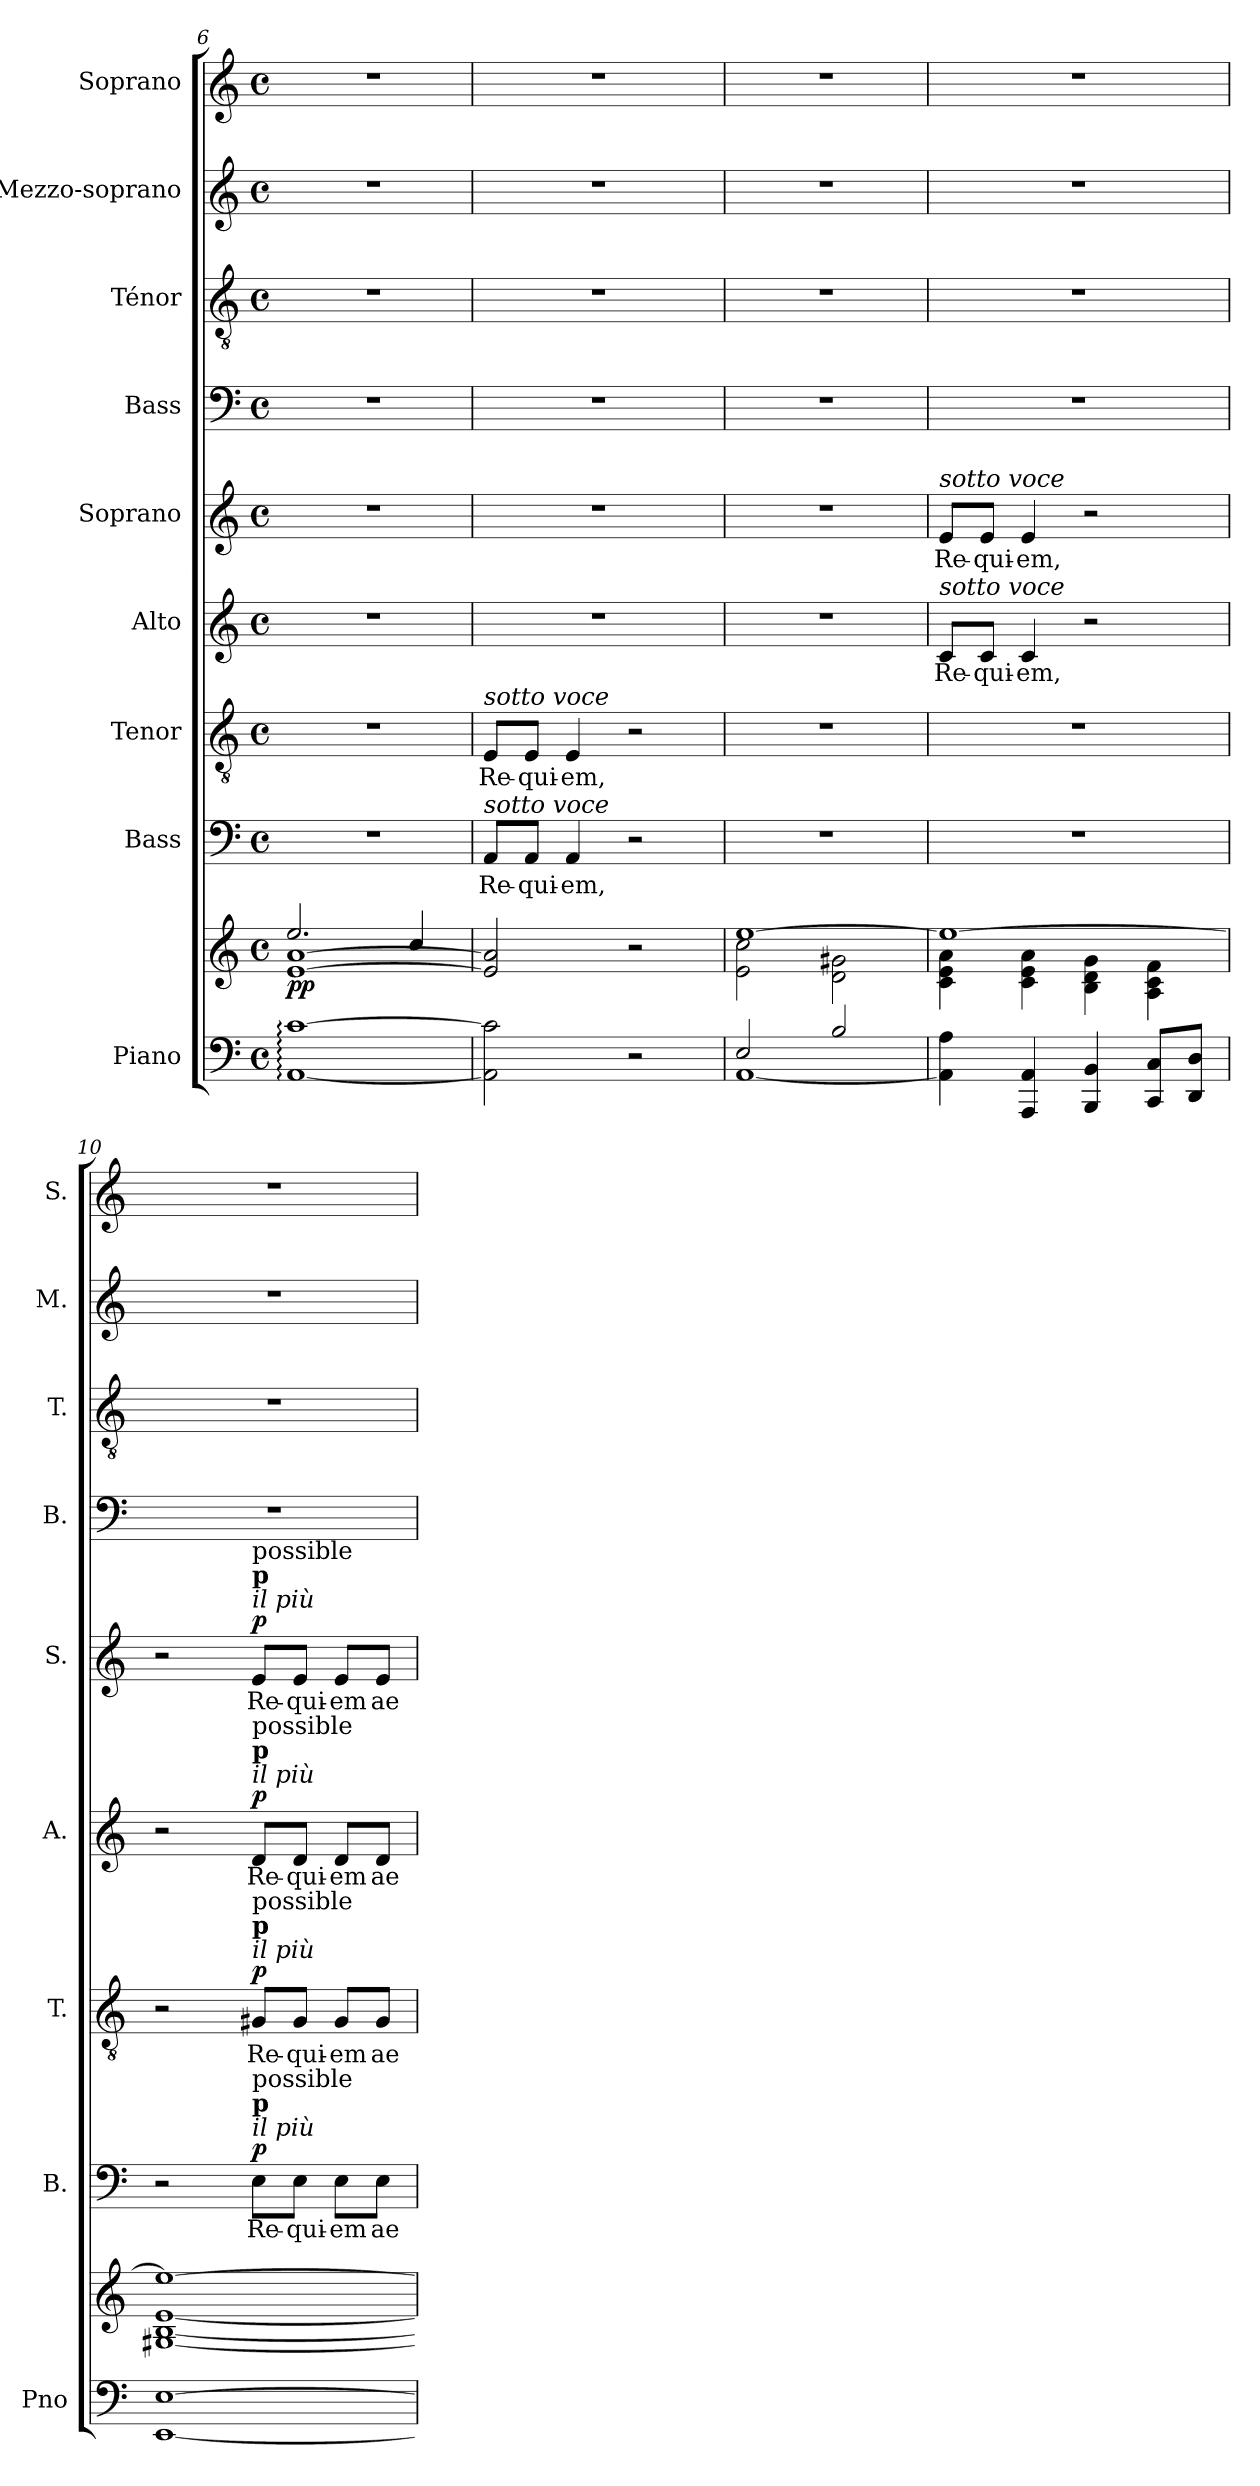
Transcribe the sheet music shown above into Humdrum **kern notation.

**kern	**kern	**dynam	**kern	**text	**dynam	**kern	**text	**dynam	**kern	**text	**dynam	**kern	**text	**dynam	**kern	**kern	**kern	**kern
*part9	*part9	*part9	*part8	*part8	*part8	*part7	*part7	*part7	*part6	*part6	*part6	*part5	*part5	*part5	*part4	*part3	*part2	*part1
*staff10	*staff9	*staff9/10	*staff8	*staff8	*staff8	*staff7	*staff7	*staff7	*staff6	*staff6	*staff6	*staff5	*staff5	*staff5	*staff4	*staff3	*staff2	*staff1
*I"Piano	*	*	*I"Bass	*	*	*I"Tenor	*	*	*I"Alto	*	*	*I"Soprano	*	*	*I"Bass	*I"Ténor	*I"Mezzo-soprano	*I"Soprano
*I'Pno	*	*	*I'B.	*	*	*I'T.	*	*	*I'A.	*	*	*I'S.	*	*	*I'B.	*I'T.	*I'M.	*I'S.
*clefF4	*clefG2	*	*clefF4	*	*	*clefGv2	*	*	*clefG2	*	*	*clefG2	*	*	*clefF4	*clefGv2	*clefG2	*clefG2
*	*	*	*	*	*	*	*	*	*ITrd1c2	*	*	*	*	*	*	*	*	*
*k[]	*k[]	*	*k[]	*	*	*k[]	*	*	*k[b-e-]	*	*	*k[]	*	*	*k[]	*k[]	*k[]	*k[]
*M4/4	*M4/4	*	*M4/4	*	*	*M4/4	*	*	*M4/4	*	*	*M4/4	*	*	*M4/4	*M4/4	*M4/4	*M4/4
*met(c)	*met(c)	*	*met(c)	*	*	*met(c)	*	*	*met(c)	*	*	*met(c)	*	*	*met(c)	*met(c)	*met(c)	*met(c)
=6	=6	=6	=6	=6	=6	=6	=6	=6	=6	=6	=6	=6	=6	=6	=6	=6	=6	=6
*	*^	*	*	*	*	*	*	*	*	*	*	*	*	*	*	*	*	*
!	!	!	!LO:DY:b	!	!	!	!	!	!	!	!	!	!	!	!	!	!	!	!
[1AA: [1c:	[1e [1a	2.ee/	pp	1r	.	.	1r	.	.	1r	.	.	1r	.	.	1r	1r	1r	1r
.	.	4cc/	.	.	.	.	.	.	.	.	.	.	.	.	.	.	.	.	.
=7	=7	=7	=7	=7	=7	=7	=7	=7	=7	=7	=7	=7	=7	=7	=7	=7	=7	=7	=7
!	!	!	!	!	!	!	!LO:TX:a:i:t=sotto voce	!	!	!	!	!	!	!	!	!	!	!	!
!	!	!	!	!LO:TX:a:i:t=sotto voce	!	!	!	!	!	!	!	!	!	!	!	!	!	!	!
*	*v	*v	*	*	*	*	*	*	*	*	*	*	*	*	*	*	*	*	*
2AA\] 2c\]	2e/] 2a/]	.	8AA/L	Re-	.	8E/L	Re-	.	1r	.	.	1r	.	.	1r	1r	1r	1r
.	.	.	8AA/J	-qui-	.	8E/J	-qui-	.	.	.	.	.	.	.	.	.	.	.
.	.	.	4AA/	-em,	.	4E/	-em,	.	.	.	.	.	.	.	.	.	.	.
2r	2r	.	2r	.	.	2r	.	.	.	.	.	.	.	.	.	.	.	.
=8	=8	=8	=8	=8	=8	=8	=8	=8	=8	=8	=8	=8	=8	=8	=8	=8	=8	=8
*^	*^	*	*	*	*	*	*	*	*	*	*	*	*	*	*	*	*	*
2E/	[1AA	[1ee	2e\ 2cc\	.	1r	.	.	1r	.	.	1r	.	.	1r	.	.	1r	1r	1r	1r
2B/	.	.	2d\ 2g#X\	.	.	.	.	.	.	.	.	.	.	.	.	.	.	.	.	.
*v	*v	*	*	*	*	*	*	*	*	*	*	*	*	*	*	*	*	*	*	*
!!LO:LB:g=z
=9	=9	=9	=9	=9	=9	=9	=9	=9	=9	=9	=9	=9	=9	=9	=9	=9	=9	=9	=9
!	!	!	!	!	!	!	!	!	!	!	!	!	!LO:TX:a:i:t=sotto voce	!	!	!	!	!	!
!	!	!	!	!	!	!	!	!	!	!LO:TX:a:i:t=sotto voce	!	!	!	!	!	!	!	!	!
4AA\] 4A\	1ee_	4c\ 4e\ 4a\	.	1r	.	.	1r	.	.	8B-i/L	Re-	.	8e/L	Re-	.	1r	1r	1r	1r
.	.	.	.	.	.	.	.	.	.	8B-i/J	-qui-	.	8e/J	-qui-	.	.	.	.	.
4AAA/ 4AA/	.	4c\ 4e\ 4a\	.	.	.	.	.	.	.	4B-i/	-em,	.	4e/	-em,	.	.	.	.	.
4BBB/ 4BB/	.	4B\ 4d\ 4g\	.	.	.	.	.	.	.	2r	.	.	2r	.	.	.	.	.	.
8CC/ 8C/L	.	4A\ 4c\ 4f\	.	.	.	.	.	.	.	.	.	.	.	.	.	.	.	.	.
8DD/ 8D/J	.	.	.	.	.	.	.	.	.	.	.	.	.	.	.	.	.	.	.
=10	=10	=10	=10	=10	=10	=10	=10	=10	=10	=10	=10	=10	=10	=10	=10	=10	=10	=10	=10
[1EE [1E	1ee_	[1G#X [1B [1e	.	2r	.	.	2r	.	.	2r	.	.	2r	.	.	1r	1r	1r	1r
!	!	!	!	!	!	!	!	!	!	!	!	!	!LO:TX:a:i:t=il più	!	!	!	!	!	!
!	!	!	!	!	!	!	!	!	!	!	!	!	!LO:TX:a:B:t=p	!	!	!	!	!	!
!	!	!	!	!	!	!	!	!	!	!	!	!	!LO:TX:a:t=possible	!	!	!	!	!	!
!	!	!	!	!	!	!	!	!	!	!LO:TX:a:i:t=il più	!	!	!	!	!	!	!	!	!
!	!	!	!	!	!	!	!	!	!	!LO:TX:a:B:t=p	!	!	!	!	!	!	!	!	!
!	!	!	!	!	!	!	!	!	!	!LO:TX:a:t=possible	!	!	!	!	!	!	!	!	!
!	!	!	!	!	!	!	!LO:TX:a:i:t=il più	!	!	!	!	!	!	!	!	!	!	!	!
!	!	!	!	!	!	!	!LO:TX:a:B:t=p	!	!	!	!	!	!	!	!	!	!	!	!
!	!	!	!	!	!	!	!LO:TX:a:t=possible	!	!	!	!	!	!	!	!	!	!	!	!
!	!	!	!	!LO:TX:a:i:t=il più	!	!	!	!	!	!	!	!	!	!	!	!	!	!	!
!	!	!	!	!LO:TX:a:B:t=p	!	!	!	!	!	!	!	!	!	!	!	!	!	!	!
!	!	!	!	!LO:TX:a:t=possible	!	!	!	!	!	!	!	!	!	!	!	!	!	!	!
!	!	!	!	!	!	!LO:DY:a	!	!	!LO:DY:a	!	!	!LO:DY:a	!	!	!LO:DY:a	!	!	!	!
.	.	.	.	8E\L	Re-	p	8G#X/L	Re-	p	8ci/L	Re-	p	8e/L	Re-	p	.	.	.	.
.	.	.	.	8E\J	-qui-	.	8G#/J	-qui-	.	8ci/J	-qui-	.	8e/J	-qui-	.	.	.	.	.
.	.	.	.	8E\L	-em	.	8G#/L	-em	.	8ci/L	-em	.	8e/L	-em	.	.	.	.	.
.	.	.	.	8E\J	ae-	.	8G#/J	ae-	.	8ci/J	ae-	.	8e/J	ae-	.	.	.	.	.
*	*v	*v	*	*	*	*	*	*	*	*	*	*	*	*	*	*	*	*	*
=	=	=	=	=	=	=	=	=	=	=	=	=	=	=	=	=	=	=
*-	*-	*-	*-	*-	*-	*-	*-	*-	*-	*-	*-	*-	*-	*-	*-	*-	*-	*-
